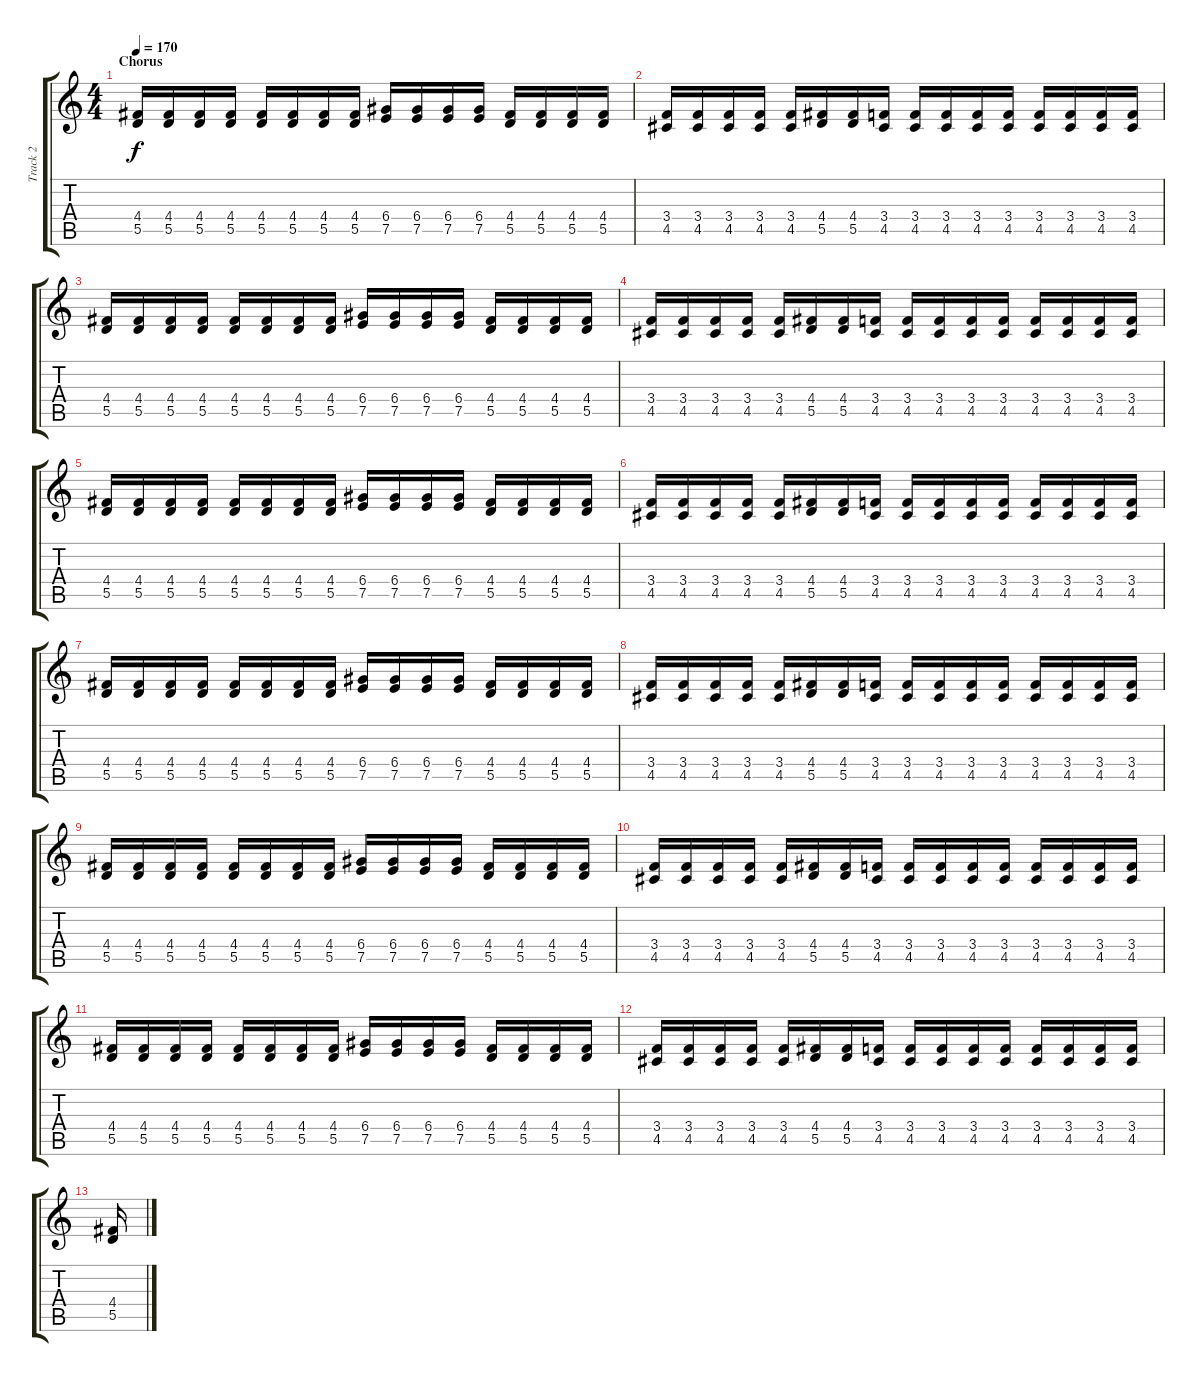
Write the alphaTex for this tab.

\track ("Track 2" "Track 2") {instrument distortionguitar}
\staff {score tabs}
\tuning (E4 B3 G3 D3 A2 E2) {hide}
\ts (4 4)
\section ("" "Chorus")
\tempo 170
\clef g2
\ks c
(4.4 5.5).16{dy f} (4.4 5.5).16 (4.4 5.5).16 (4.4 5.5).16 (4.4 5.5).16 (4.4 5.5).16 (4.4 5.5).16 (4.4 5.5).16 (6.4 7.5).16 (6.4 7.5).16 (6.4 7.5).16 (6.4 7.5).16 (4.4 5.5).16 (4.4 5.5).16 (4.4 5.5).16 (4.4 5.5).16 |
(3.4 4.5).16 (3.4 4.5).16 (3.4 4.5).16 (3.4 4.5).16 (3.4 4.5).16 (4.4 5.5).16 (4.4 5.5).16 (3.4 4.5).16 (3.4 4.5).16 (3.4 4.5).16 (3.4 4.5).16 (3.4 4.5).16 (3.4 4.5).16 (3.4 4.5).16 (3.4 4.5).16 (3.4 4.5).16 |
(4.4 5.5).16 (4.4 5.5).16 (4.4 5.5).16 (4.4 5.5).16 (4.4 5.5).16 (4.4 5.5).16 (4.4 5.5).16 (4.4 5.5).16 (6.4 7.5).16 (6.4 7.5).16 (6.4 7.5).16 (6.4 7.5).16 (4.4 5.5).16 (4.4 5.5).16 (4.4 5.5).16 (4.4 5.5).16 |
(3.4 4.5).16 (3.4 4.5).16 (3.4 4.5).16 (3.4 4.5).16 (3.4 4.5).16 (4.4 5.5).16 (4.4 5.5).16 (3.4 4.5).16 (3.4 4.5).16 (3.4 4.5).16 (3.4 4.5).16 (3.4 4.5).16 (3.4 4.5).16 (3.4 4.5).16 (3.4 4.5).16 (3.4 4.5).16 |
(4.4 5.5).16 (4.4 5.5).16 (4.4 5.5).16 (4.4 5.5).16 (4.4 5.5).16 (4.4 5.5).16 (4.4 5.5).16 (4.4 5.5).16 (6.4 7.5).16 (6.4 7.5).16 (6.4 7.5).16 (6.4 7.5).16 (4.4 5.5).16 (4.4 5.5).16 (4.4 5.5).16 (4.4 5.5).16 |
(3.4 4.5).16 (3.4 4.5).16 (3.4 4.5).16 (3.4 4.5).16 (3.4 4.5).16 (4.4 5.5).16 (4.4 5.5).16 (3.4 4.5).16 (3.4 4.5).16 (3.4 4.5).16 (3.4 4.5).16 (3.4 4.5).16 (3.4 4.5).16 (3.4 4.5).16 (3.4 4.5).16 (3.4 4.5).16 |
(4.4 5.5).16 (4.4 5.5).16 (4.4 5.5).16 (4.4 5.5).16 (4.4 5.5).16 (4.4 5.5).16 (4.4 5.5).16 (4.4 5.5).16 (6.4 7.5).16 (6.4 7.5).16 (6.4 7.5).16 (6.4 7.5).16 (4.4 5.5).16 (4.4 5.5).16 (4.4 5.5).16 (4.4 5.5).16 |
(3.4 4.5).16 (3.4 4.5).16 (3.4 4.5).16 (3.4 4.5).16 (3.4 4.5).16 (4.4 5.5).16 (4.4 5.5).16 (3.4 4.5).16 (3.4 4.5).16 (3.4 4.5).16 (3.4 4.5).16 (3.4 4.5).16 (3.4 4.5).16 (3.4 4.5).16 (3.4 4.5).16 (3.4 4.5).16 |
(4.4 5.5).16 (4.4 5.5).16 (4.4 5.5).16 (4.4 5.5).16 (4.4 5.5).16 (4.4 5.5).16 (4.4 5.5).16 (4.4 5.5).16 (6.4 7.5).16 (6.4 7.5).16 (6.4 7.5).16 (6.4 7.5).16 (4.4 5.5).16 (4.4 5.5).16 (4.4 5.5).16 (4.4 5.5).16 |
(3.4 4.5).16 (3.4 4.5).16 (3.4 4.5).16 (3.4 4.5).16 (3.4 4.5).16 (4.4 5.5).16 (4.4 5.5).16 (3.4 4.5).16 (3.4 4.5).16 (3.4 4.5).16 (3.4 4.5).16 (3.4 4.5).16 (3.4 4.5).16 (3.4 4.5).16 (3.4 4.5).16 (3.4 4.5).16 |
(4.4 5.5).16 (4.4 5.5).16 (4.4 5.5).16 (4.4 5.5).16 (4.4 5.5).16 (4.4 5.5).16 (4.4 5.5).16 (4.4 5.5).16 (6.4 7.5).16 (6.4 7.5).16 (6.4 7.5).16 (6.4 7.5).16 (4.4 5.5).16 (4.4 5.5).16 (4.4 5.5).16 (4.4 5.5).16 |
(3.4 4.5).16 (3.4 4.5).16 (3.4 4.5).16 (3.4 4.5).16 (3.4 4.5).16 (4.4 5.5).16 (4.4 5.5).16 (3.4 4.5).16 (3.4 4.5).16 (3.4 4.5).16 (3.4 4.5).16 (3.4 4.5).16 (3.4 4.5).16 (3.4 4.5).16 (3.4 4.5).16 (3.4 4.5).16 |
(4.4 5.5).16
